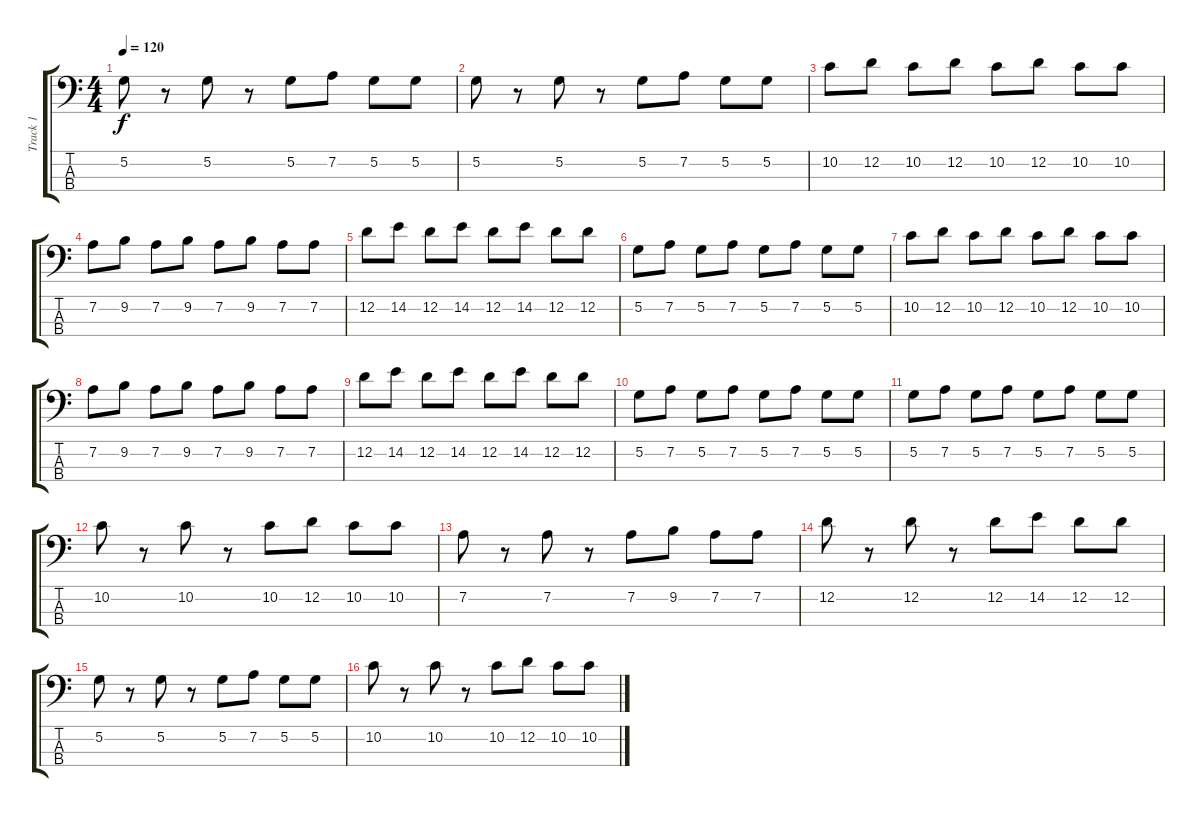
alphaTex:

\track ("Track 1" "Track 1") {instrument electricbasspick}
\staff {score tabs}
\tuning (G2 D2 A1 E1) {hide}
\ts (4 4)
\tempo 120
\clef f4
\ks c
5.2.8{dy f} r.8 5.2.8 r.8 5.2.8 7.2.8 5.2.8 5.2.8 |
5.2.8 r.8 5.2.8 r.8 5.2.8 7.2.8 5.2.8 5.2.8 |
10.2.8 12.2.8 10.2.8 12.2.8 10.2.8 12.2.8 10.2.8 10.2.8 |
7.2.8 9.2.8 7.2.8 9.2.8 7.2.8 9.2.8 7.2.8 7.2.8 |
12.2.8 14.2.8 12.2.8 14.2.8 12.2.8 14.2.8 12.2.8 12.2.8 |
5.2.8 7.2.8 5.2.8 7.2.8 5.2.8 7.2.8 5.2.8 5.2.8 |
10.2.8 12.2.8 10.2.8 12.2.8 10.2.8 12.2.8 10.2.8 10.2.8 |
7.2.8 9.2.8 7.2.8 9.2.8 7.2.8 9.2.8 7.2.8 7.2.8 |
12.2.8 14.2.8 12.2.8 14.2.8 12.2.8 14.2.8 12.2.8 12.2.8 |
5.2.8 7.2.8 5.2.8 7.2.8 5.2.8 7.2.8 5.2.8 5.2.8 |
5.2.8 7.2.8 5.2.8 7.2.8 5.2.8 7.2.8 5.2.8 5.2.8 |
10.2.8 r.8 10.2.8 r.8 10.2.8 12.2.8 10.2.8 10.2.8 |
7.2.8 r.8 7.2.8 r.8 7.2.8 9.2.8 7.2.8 7.2.8 |
12.2.8 r.8 12.2.8 r.8 12.2.8 14.2.8 12.2.8 12.2.8 |
5.2.8 r.8 5.2.8 r.8 5.2.8 7.2.8 5.2.8 5.2.8 |
10.2.8 r.8 10.2.8 r.8 10.2.8 12.2.8 10.2.8 10.2.8
